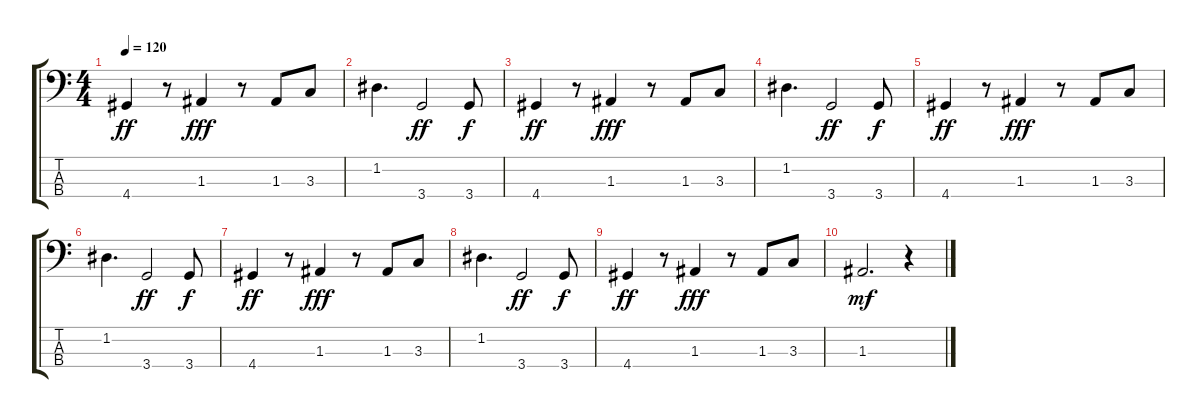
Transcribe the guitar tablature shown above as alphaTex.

\track "" {instrument electricbassfinger}
\staff {score tabs}
\tuning (G2 D2 A1 E1) {hide}
\ts (4 4)
\tempo 120
\clef f4
\ks c
4.4.4{dy ff} r.8 1.3.4{dy fff} r.8 1.3.8 3.3.8 |
1.2.4{d} 3.4.2{dy ff} 3.4.8{dy f} |
4.4.4{dy ff} r.8 1.3.4{dy fff} r.8 1.3.8 3.3.8 |
1.2.4{d} 3.4.2{dy ff} 3.4.8{dy f} |
4.4.4{dy ff} r.8 1.3.4{dy fff} r.8 1.3.8 3.3.8 |
1.2.4{d} 3.4.2{dy ff} 3.4.8{dy f} |
4.4.4{dy ff} r.8 1.3.4{dy fff} r.8 1.3.8 3.3.8 |
1.2.4{d} 3.4.2{dy ff} 3.4.8{dy f} |
4.4.4{dy ff} r.8 1.3.4{dy fff} r.8 1.3.8 3.3.8 |
1.3.2{d dy mf} r.4
